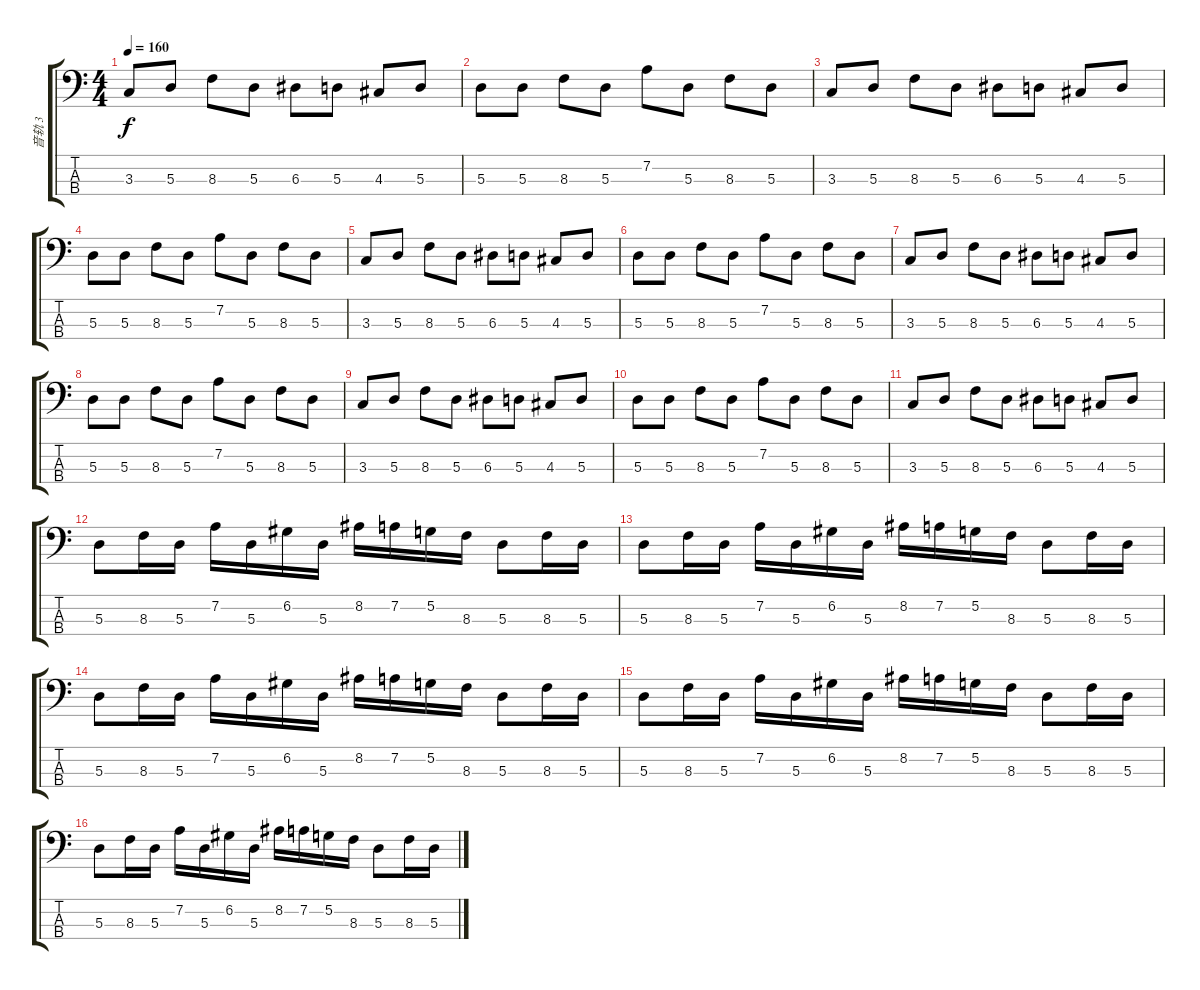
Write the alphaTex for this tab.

\track ("音轨 3" "音轨 3") {instrument electricbassfinger}
\staff {score tabs}
\tuning (G2 D2 A1 E1) {hide}
\ts (4 4)
\tempo 160
\clef f4
\ks c
3.3.8{dy f} 5.3.8 8.3.8 5.3.8 6.3.8 5.3.8 4.3.8 5.3.8 |
5.3.8 5.3.8 8.3.8 5.3.8 7.2.8 5.3.8 8.3.8 5.3.8 |
3.3.8 5.3.8 8.3.8 5.3.8 6.3.8 5.3.8 4.3.8 5.3.8 |
5.3.8 5.3.8 8.3.8 5.3.8 7.2.8 5.3.8 8.3.8 5.3.8 |
3.3.8 5.3.8 8.3.8 5.3.8 6.3.8 5.3.8 4.3.8 5.3.8 |
5.3.8 5.3.8 8.3.8 5.3.8 7.2.8 5.3.8 8.3.8 5.3.8 |
3.3.8 5.3.8 8.3.8 5.3.8 6.3.8 5.3.8 4.3.8 5.3.8 |
5.3.8 5.3.8 8.3.8 5.3.8 7.2.8 5.3.8 8.3.8 5.3.8 |
3.3.8 5.3.8 8.3.8 5.3.8 6.3.8 5.3.8 4.3.8 5.3.8 |
5.3.8 5.3.8 8.3.8 5.3.8 7.2.8 5.3.8 8.3.8 5.3.8 |
3.3.8 5.3.8 8.3.8 5.3.8 6.3.8 5.3.8 4.3.8 5.3.8 |
5.3.8 8.3.16 5.3.16 7.2.16 5.3.16 6.2.16 5.3.16 8.2.16 7.2.16 5.2.16 8.3.16 5.3.8 8.3.16 5.3.16 |
5.3.8 8.3.16 5.3.16 7.2.16 5.3.16 6.2.16 5.3.16 8.2.16 7.2.16 5.2.16 8.3.16 5.3.8 8.3.16 5.3.16 |
5.3.8 8.3.16 5.3.16 7.2.16 5.3.16 6.2.16 5.3.16 8.2.16 7.2.16 5.2.16 8.3.16 5.3.8 8.3.16 5.3.16 |
5.3.8 8.3.16 5.3.16 7.2.16 5.3.16 6.2.16 5.3.16 8.2.16 7.2.16 5.2.16 8.3.16 5.3.8 8.3.16 5.3.16 |
5.3.8 8.3.16 5.3.16 7.2.16 5.3.16 6.2.16 5.3.16 8.2.16 7.2.16 5.2.16 8.3.16 5.3.8 8.3.16 5.3.16
